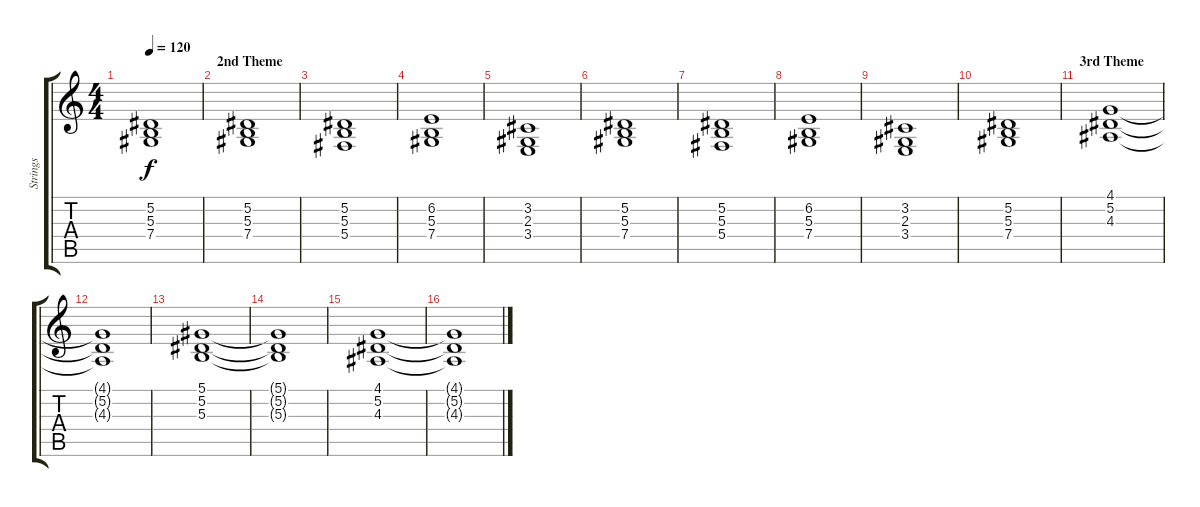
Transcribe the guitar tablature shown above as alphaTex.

\track ("Strings" "Strings") {instrument stringensemble1}
\staff {score tabs}
\tuning (Eb4 Bb3 Gb3 Db3 Ab2 Eb2) {hide}
\ts (4 4)
\tempo 120
\clef g2
\ks c
(5.2 5.3 7.4).1{dy f} |
\section ("" "2nd Theme")
(5.2 5.3 7.4).1 |
(5.2 5.3 5.4).1 |
(6.2 5.3 7.4).1 |
(3.2 2.3 3.4).1 |
(5.2 5.3 7.4).1 |
(5.2 5.3 5.4).1 |
(6.2 5.3 7.4).1 |
(3.2 2.3 3.4).1 |
(5.2 5.3 7.4).1 |
\section ("" "3rd Theme")
(4.1 5.2 4.3).1 |
(4.1{t} 5.2{t} 4.3{t}).1 |
(5.1 5.2 5.3).1 |
(5.1{t} 5.2{t} 5.3{t}).1 |
(4.1 5.2 4.3).1 |
(4.1{t} 5.2{t} 4.3{t}).1
